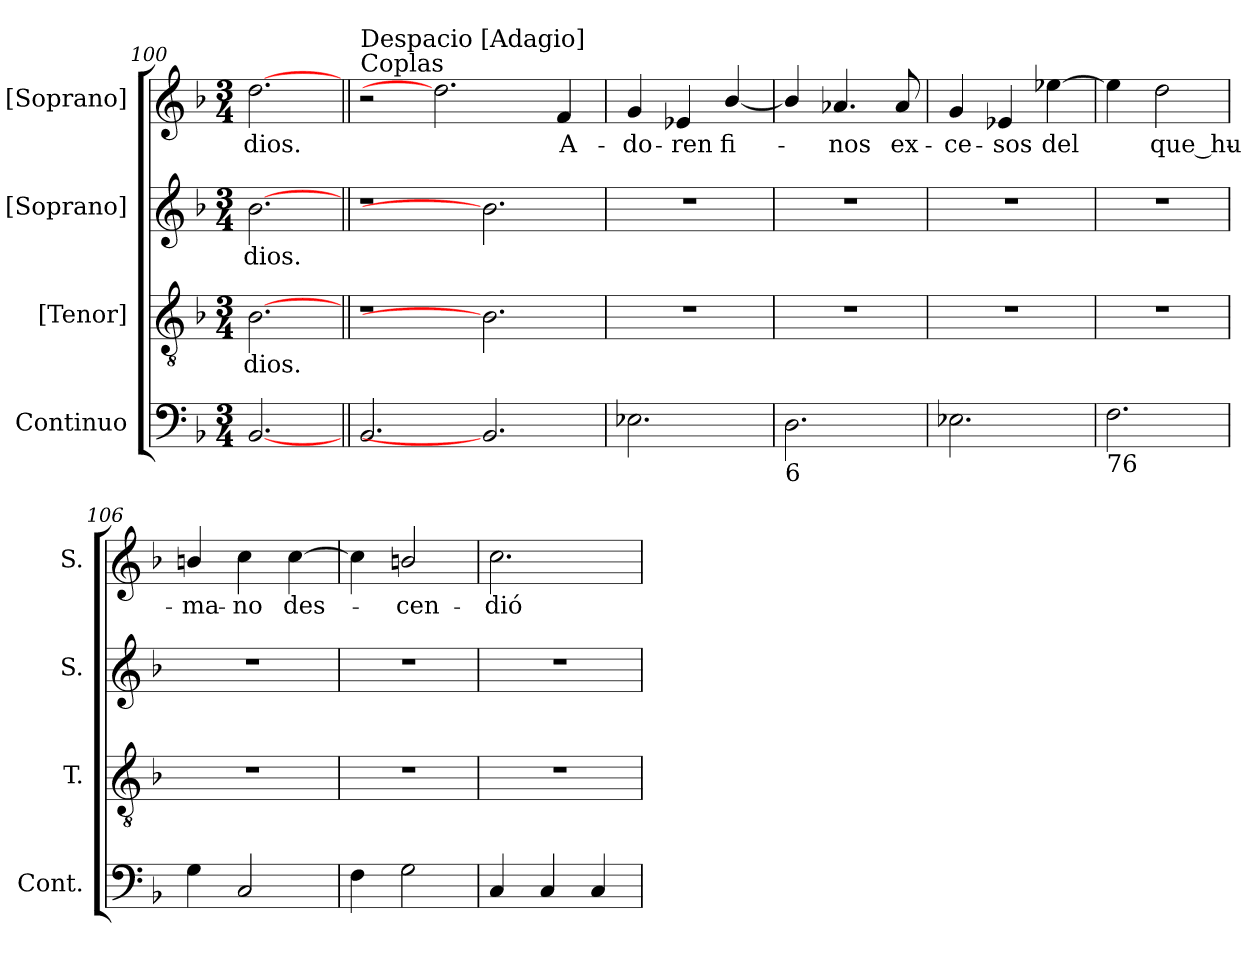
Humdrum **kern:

**kern	**kern	**text	**kern	**text	**kern	**text
*part4	*part3	*part3	*part2	*part2	*part1	*part1
*staff4	*staff3	*staff3	*staff2	*staff2	*staff1	*staff1
*I"Continuo	*I"[Tenor]	*	*I"[Soprano]	*	*I"[Soprano]	*
*I'Cont.	*I'T.	*	*I'S.	*	*I'S.	*
*clefF4	*clefGv2	*	*clefG2	*	*clefG2	*
*	*ITrd7c12	*	*	*	*	*
*k[b-]	*k[b-]	*	*k[b-]	*	*k[b-]	*
*F:	*F:	*	*F:	*	*F:	*
*M3/4	*M3/4	*	*M3/4	*	*M3/4	*
=100	=100	=100	=100	=100	=100	=100
!	!	!LO:LY:b:color=#000000	!	!	!	!
!	!	!	!	!LO:LY:b:color=#000000	!	!
!	!	!	!	!	!	!LO:LY:b:color=#000000
[2.BB-i	[2.BB-i	dios.	[2.b-i	dios.	[2.ddi	dios.
!!LO:LB:g=z
=101||	=101||	=101||	=101||	=101||	=101||	=101||
!	!	!	!	!	!LO:TX:a:t=Coplas	!
!	!	!	!	!	!LO:TX:t=Despacio [Adagio]	!
!	!LO:N:vis=1	!	!LO:N:vis=1	!	!	!
2.BB-i/	2.r	.	2.r	.	2r	.
.	.	.	.	.	2.ddi]	.
2.BB-i]	2.BB-i]	.	2.b-i]	.	.	.
!	!	!	!	!	!	!LO:LY:b:color=#000000
.	.	.	.	.	4fi/	A-
=102	=102	=102	=102	=102	=102	=102
!	!LO:N:vis=1	!	!LO:N:vis=1	!	!	!
!	!	!	!	!	!	!LO:LY:b:color=#000000
2.E-Xi\	2.r	.	2.r	.	4gi/	-do-
!	!	!	!	!	!	!LO:LY:b:color=#000000
.	.	.	.	.	4e-Xi/	-ren
!	!	!	!	!	!	!LO:LY:b:color=#000000
.	.	.	.	.	[4b-i/	fi-
=103	=103	=103	=103	=103	=103	=103
!LO:TX:b:t=6	!	!	!	!	!	!
!	!LO:N:vis=1	!	!LO:N:vis=1	!	!	!
2.Di\	2.r	.	2.r	.	4b-i/]	.
!	!	!	!	!	!	!LO:LY:b:color=#000000
.	.	.	.	.	4.a-Xi/	-nos
!	!	!	!	!	!	!LO:LY:b:color=#000000
.	.	.	.	.	8a-i/	ex-
=104	=104	=104	=104	=104	=104	=104
!	!LO:N:vis=1	!	!LO:N:vis=1	!	!	!
!	!	!	!	!	!	!LO:LY:b:color=#000000
2.E-Xi\	2.r	.	2.r	.	4gi/	-ce-
!	!	!	!	!	!	!LO:LY:b:color=#000000
.	.	.	.	.	4e-Xi/	-sos
!	!	!	!	!	!	!LO:LY:b:color=#000000
.	.	.	.	.	[4ee-Xi\	del
=105	=105	=105	=105	=105	=105	=105
!LO:TX:b:t=76	!	!	!	!	!	!
!	!LO:N:vis=1	!	!LO:N:vis=1	!	!	!
2.Fi\	2.r	.	2.r	.	4ee-i\]	.
!	!	!	!	!	!	!LO:LY:b:color=#000000
.	.	.	.	.	2ddi\	que_hu-
=106	=106	=106	=106	=106	=106	=106
!	!LO:N:vis=1	!	!LO:N:vis=1	!	!	!
!	!	!	!	!	!	!LO:LY:b:color=#000000
4Gi\	2.r	.	2.r	.	4bni/	-ma-
!	!	!	!	!	!	!LO:LY:b:color=#000000
2Ci/	.	.	.	.	4cci\	-no
!	!	!	!	!	!	!LO:LY:b:color=#000000
.	.	.	.	.	[4cci\	des-
=107	=107	=107	=107	=107	=107	=107
!	!LO:N:vis=1	!	!LO:N:vis=1	!	!	!
4Fi\	2.r	.	2.r	.	4cci\]	.
!	!	!	!	!	!	!LO:LY:b:color=#000000
2Gi\	.	.	.	.	2bni/	-cen-
=108	=108	=108	=108	=108	=108	=108
!	!LO:N:vis=1	!	!LO:N:vis=1	!	!	!
!	!	!	!	!	!	!LO:LY:b:color=#000000
4Ci/	2.r	.	2.r	.	2.cci\	-dió
4Ci/	.	.	.	.	.	.
4Ci/	.	.	.	.	.	.
=	=	=	=	=	=	=
*-	*-	*-	*-	*-	*-	*-
